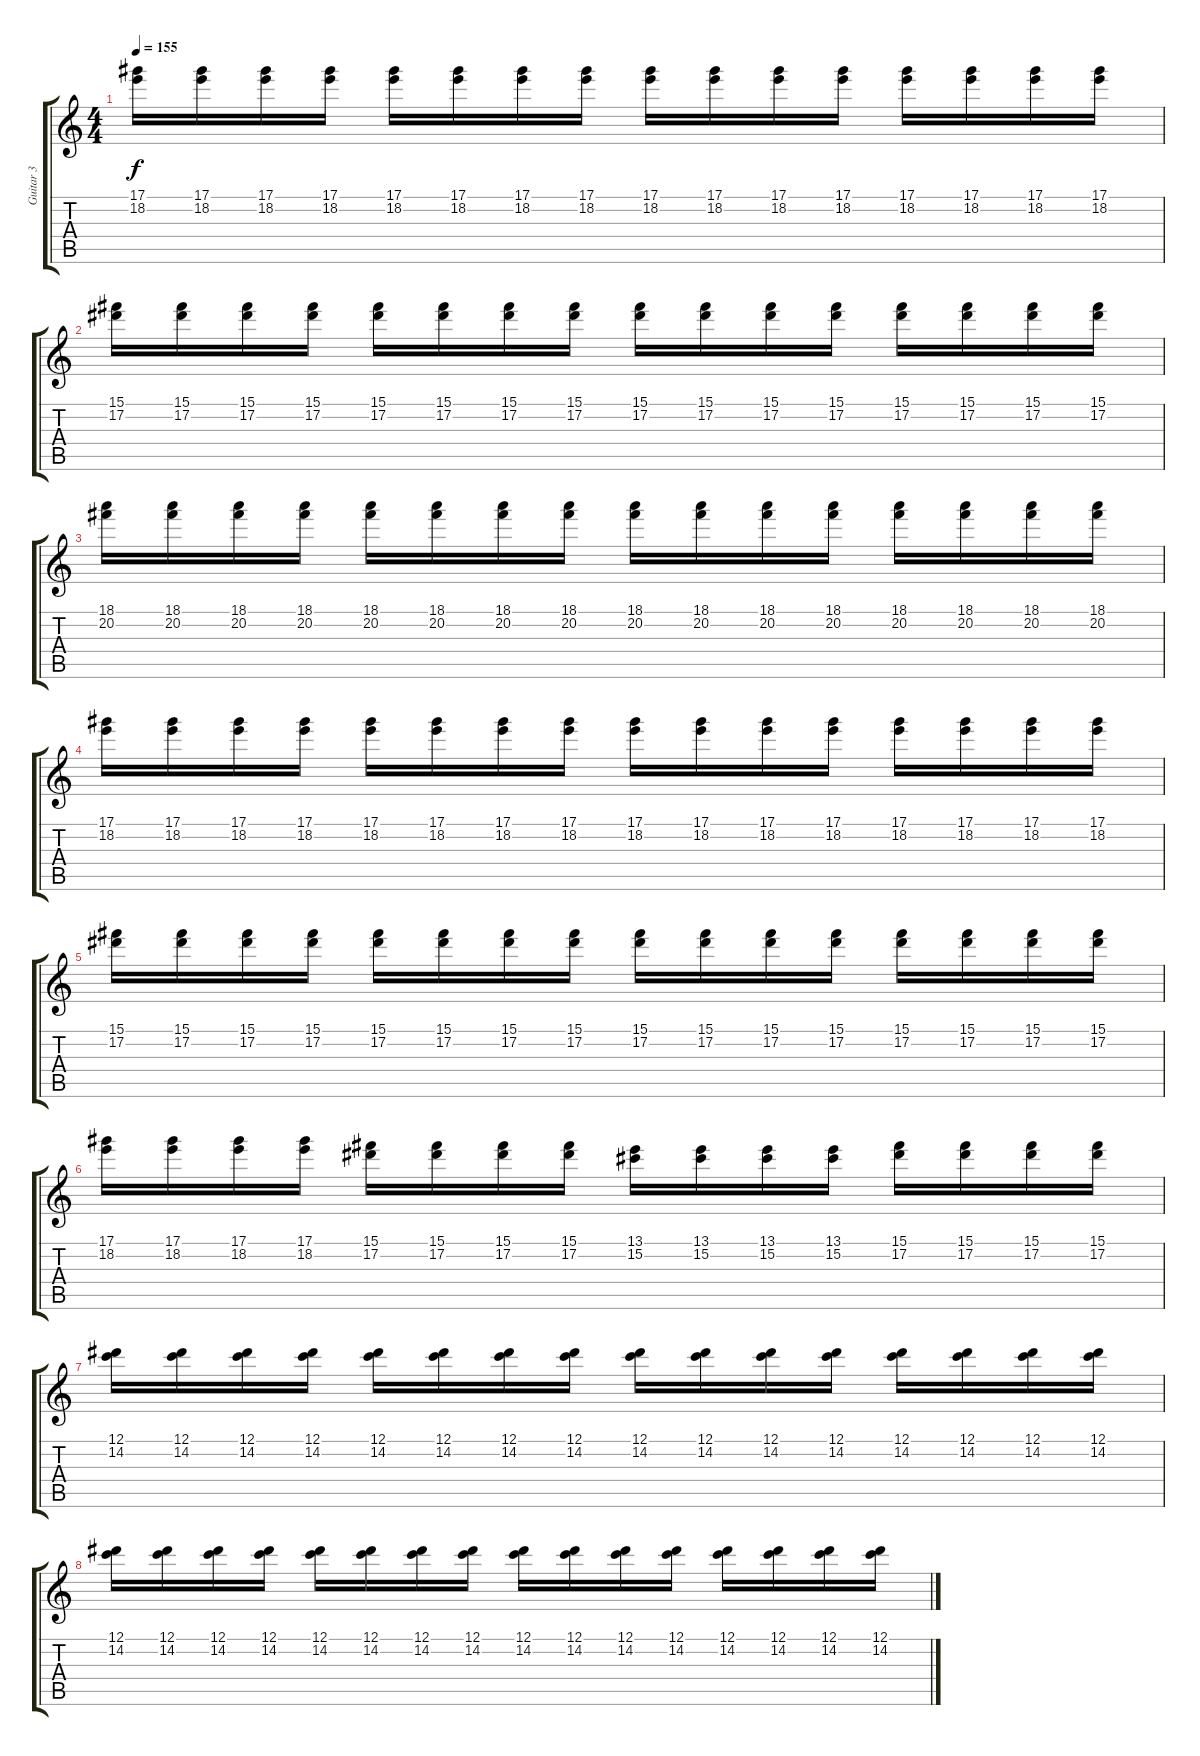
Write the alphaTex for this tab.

\track ("Guitar 3" "Guitar 3") {instrument acousticguitarsteel}
\staff {score tabs}
\tuning (Eb4 Bb3 Gb3 Db3 Ab2 Db2) {hide}
\ts (4 4)
\tempo 155
\clef g2
\ks c
(17.1 18.2).16{dy f} (17.1 18.2).16 (17.1 18.2).16 (17.1 18.2).16 (17.1 18.2).16 (17.1 18.2).16 (17.1 18.2).16 (17.1 18.2).16 (17.1 18.2).16 (17.1 18.2).16 (17.1 18.2).16 (17.1 18.2).16 (17.1 18.2).16 (17.1 18.2).16 (17.1 18.2).16 (17.1 18.2).16 |
(15.1 17.2).16 (15.1 17.2).16 (15.1 17.2).16 (15.1 17.2).16 (15.1 17.2).16 (15.1 17.2).16 (15.1 17.2).16 (15.1 17.2).16 (15.1 17.2).16 (15.1 17.2).16 (15.1 17.2).16 (15.1 17.2).16 (15.1 17.2).16 (15.1 17.2).16 (15.1 17.2).16 (15.1 17.2).16 |
(18.1 20.2).16 (18.1 20.2).16 (18.1 20.2).16 (18.1 20.2).16 (18.1 20.2).16 (18.1 20.2).16 (18.1 20.2).16 (18.1 20.2).16 (18.1 20.2).16 (18.1 20.2).16 (18.1 20.2).16 (18.1 20.2).16 (18.1 20.2).16 (18.1 20.2).16 (18.1 20.2).16 (18.1 20.2).16 |
(17.1 18.2).16 (17.1 18.2).16 (17.1 18.2).16 (17.1 18.2).16 (17.1 18.2).16 (17.1 18.2).16 (17.1 18.2).16 (17.1 18.2).16 (17.1 18.2).16 (17.1 18.2).16 (17.1 18.2).16 (17.1 18.2).16 (17.1 18.2).16 (17.1 18.2).16 (17.1 18.2).16 (17.1 18.2).16 |
(15.1 17.2).16 (15.1 17.2).16 (15.1 17.2).16 (15.1 17.2).16 (15.1 17.2).16 (15.1 17.2).16 (15.1 17.2).16 (15.1 17.2).16 (15.1 17.2).16 (15.1 17.2).16 (15.1 17.2).16 (15.1 17.2).16 (15.1 17.2).16 (15.1 17.2).16 (15.1 17.2).16 (15.1 17.2).16 |
(17.1 18.2).16 (17.1 18.2).16 (17.1 18.2).16 (17.1 18.2).16 (15.1 17.2).16 (15.1 17.2).16 (15.1 17.2).16 (15.1 17.2).16 (13.1 15.2).16 (13.1 15.2).16 (13.1 15.2).16 (13.1 15.2).16 (15.1 17.2).16 (15.1 17.2).16 (15.1 17.2).16 (15.1 17.2).16 |
(12.1 14.2).16 (12.1 14.2).16 (12.1 14.2).16 (12.1 14.2).16 (12.1 14.2).16 (12.1 14.2).16 (12.1 14.2).16 (12.1 14.2).16 (12.1 14.2).16 (12.1 14.2).16 (12.1 14.2).16 (12.1 14.2).16 (12.1 14.2).16 (12.1 14.2).16 (12.1 14.2).16 (12.1 14.2).16 |
(12.1 14.2).16 (12.1 14.2).16 (12.1 14.2).16 (12.1 14.2).16 (12.1 14.2).16 (12.1 14.2).16 (12.1 14.2).16 (12.1 14.2).16 (12.1 14.2).16 (12.1 14.2).16 (12.1 14.2).16 (12.1 14.2).16 (12.1 14.2).16 (12.1 14.2).16 (12.1 14.2).16 (12.1 14.2).16
